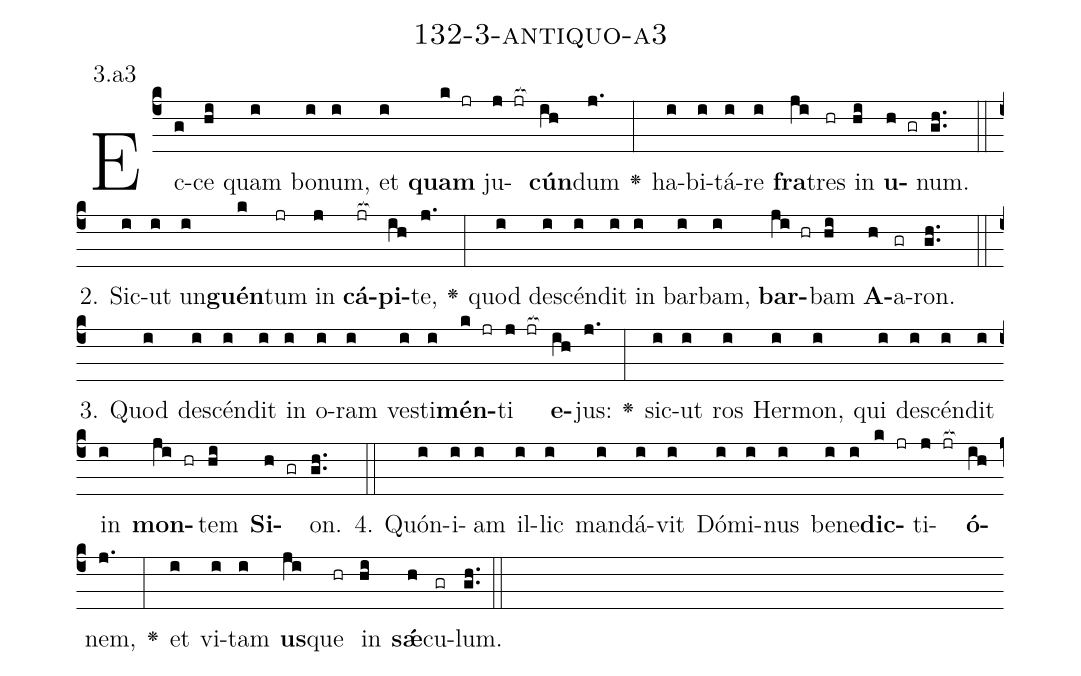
name: 132-3-antiquo-a3;
annotation: 3.a3;
%%
(c4)Ec(g)ce(hi) quam(i) bo(i)num,(i) et(i) <b>quam</b>(k jr) ju(j jr[ocb:1{])<b>cún</b>(ih[ocb:0}])dum(j.) <v>\greheightstar</v>(:) ha(i)bi(i)tá(i)re(i) <b>fra</b>(ji)tres(hr) in(hi) <b>u</b>(h gr)num.(gh..) (::)
2. Sic(i)ut(i) un(i)<b>guén</b>(k)tum(jr) in(j) <b>cá</b>(jr[ocb:1{])<b>pi</b>(ih[ocb:0}])te,(j.) <v>\greheightstar</v>(:) quod(i) de(i)scén(i)dit(i) in(i) bar(i)bam,(i) <b>bar</b>(ji hr)bam(hi) <b>A</b>(h)a(gr)ron.(gh..) (::)
3. Quod(i) de(i)scén(i)dit(i) in(i) o(i)ram(i) ves(i)ti(i)<b>mén</b>(k jr)ti(j jr[ocb:1{]) <b>e</b>(ih[ocb:0}])jus:(j.) <v>\greheightstar</v>(:) sic(i)ut(i) ros(i) Her(i)mon,(i) qui(i) de(i)scén(i)dit(i) in(i) <b>mon</b>(ji hr)tem(hi) <b>Si</b>(h gr)on.(gh..) (::)
4. Quón(i)i(i)am(i) il(i)lic(i) man(i)dá(i)vit(i) Dó(i)mi(i)nus(i) be(i)ne(i)<b>dic</b>(k jr)ti(j jr[ocb:1{])<b>ó</b>(ih[ocb:0}])nem,(j.) <v>\greheightstar</v>(:) et(i) vi(i)tam(i) <b>us</b>(ji)que(hr) in(hi) <b>sǽ</b>(h)cu(gr)lum.(gh..) (::)
